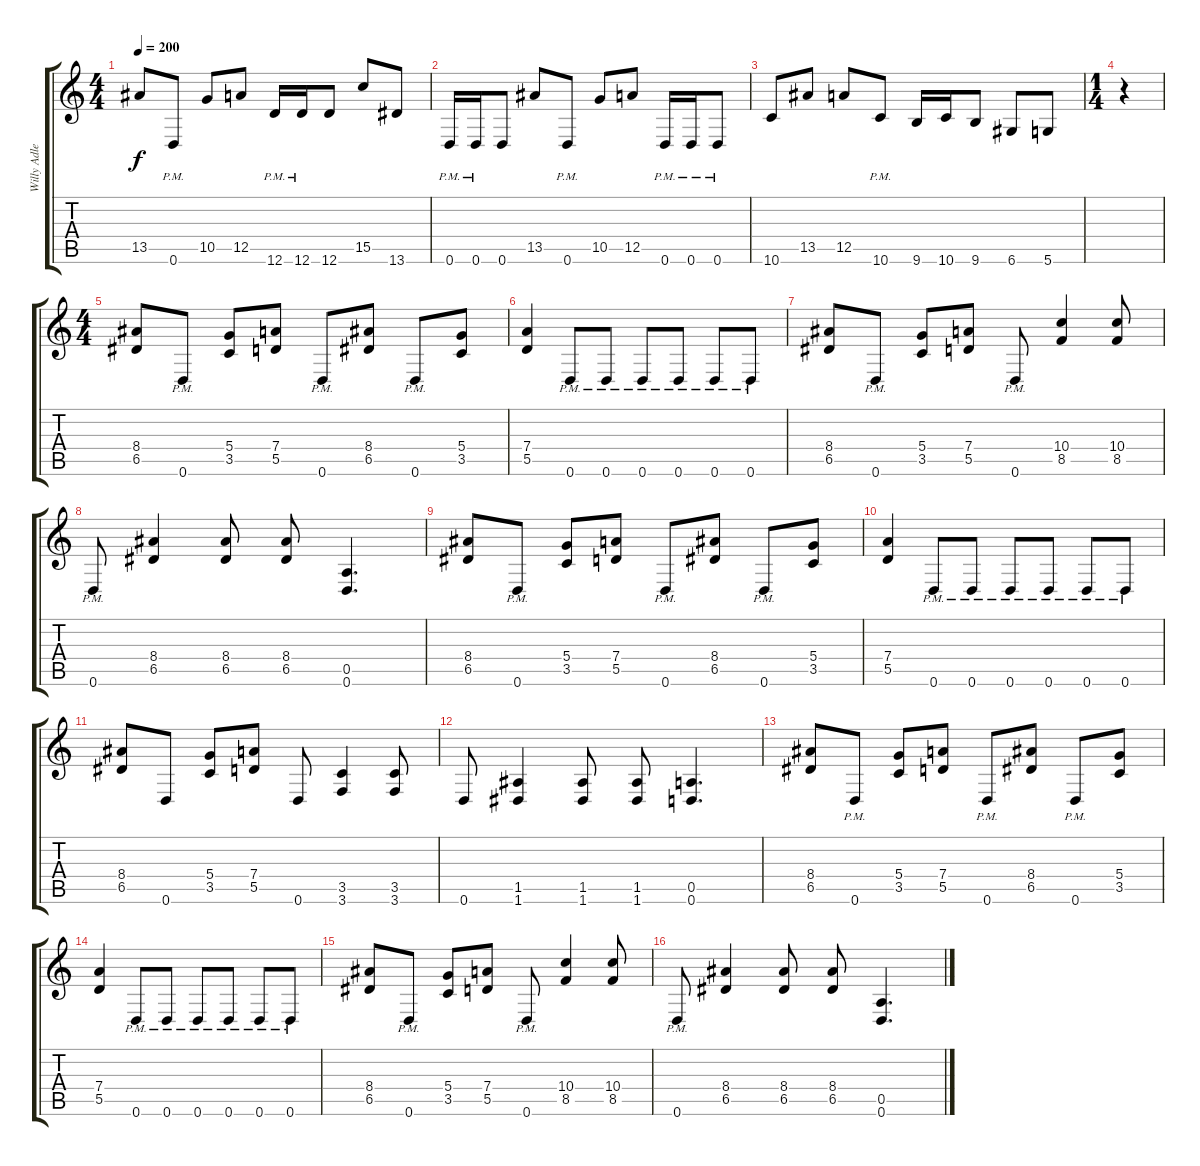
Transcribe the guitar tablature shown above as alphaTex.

\track ("Willy Adler" "Willy Adle") {instrument distortionguitar}
\staff {score tabs}
\tuning (E4 B3 G3 D3 A2 D2) {hide}
\ts (4 4)
\tempo 200
\clef g2
\ks c
13.5.8{dy f} 0.6{pm}.8 10.5.8 12.5.8 12.6{pm}.16 12.6{pm}.16 12.6.8 15.5.8 13.6.8 |
0.6{pm}.16 0.6{pm}.16 0.6.8 13.5.8 0.6{pm}.8 10.5.8 12.5.8 0.6{pm}.16 0.6{pm}.16 0.6{pm}.8 |
10.6.8 13.5.8 12.5.8 10.6{pm}.8 9.6.16 10.6.16 9.6.8 6.6.8 5.6.8 |
\ts (1 4)
r.4 |
\ts (4 4)
(8.4 6.5).8 0.6{pm}.8 (5.4 3.5).8 (7.4 5.5).8 0.6{pm}.8 (8.4 6.5).8 0.6{pm}.8 (5.4 3.5).8 |
(7.4 5.5).4 0.6{pm}.8 0.6{pm}.8 0.6{pm}.8 0.6{pm}.8 0.6{pm}.8 0.6{pm}.8 |
(8.4 6.5).8 0.6{pm}.8 (5.4 3.5).8 (7.4 5.5).8 0.6{pm}.8 (10.4 8.5).4 (10.4 8.5).8 |
0.6{pm}.8 (8.4 6.5).4 (8.4 6.5).8 (8.4 6.5).8 (0.5 0.6).4{d} |
(8.4 6.5).8 0.6{pm}.8 (5.4 3.5).8 (7.4 5.5).8 0.6{pm}.8 (8.4 6.5).8 0.6{pm}.8 (5.4 3.5).8 |
(7.4 5.5).4 0.6{pm}.8 0.6{pm}.8 0.6{pm}.8 0.6{pm}.8 0.6{pm}.8 0.6{pm}.8 |
(8.4 6.5).8 0.6.8 (5.4 3.5).8 (7.4 5.5).8 0.6.8 (3.5 3.6).4 (3.5 3.6).8 |
0.6.8 (1.5 1.6).4 (1.5 1.6).8 (1.5 1.6).8 (0.5 0.6).4{d} |
(8.4 6.5).8 0.6{pm}.8 (5.4 3.5).8 (7.4 5.5).8 0.6{pm}.8 (8.4 6.5).8 0.6{pm}.8 (5.4 3.5).8 |
(7.4 5.5).4 0.6{pm}.8 0.6{pm}.8 0.6{pm}.8 0.6{pm}.8 0.6{pm}.8 0.6{pm}.8 |
(8.4 6.5).8 0.6{pm}.8 (5.4 3.5).8 (7.4 5.5).8 0.6{pm}.8 (10.4 8.5).4 (10.4 8.5).8 |
0.6{pm}.8 (8.4 6.5).4 (8.4 6.5).8 (8.4 6.5).8 (0.5 0.6).4{d}
